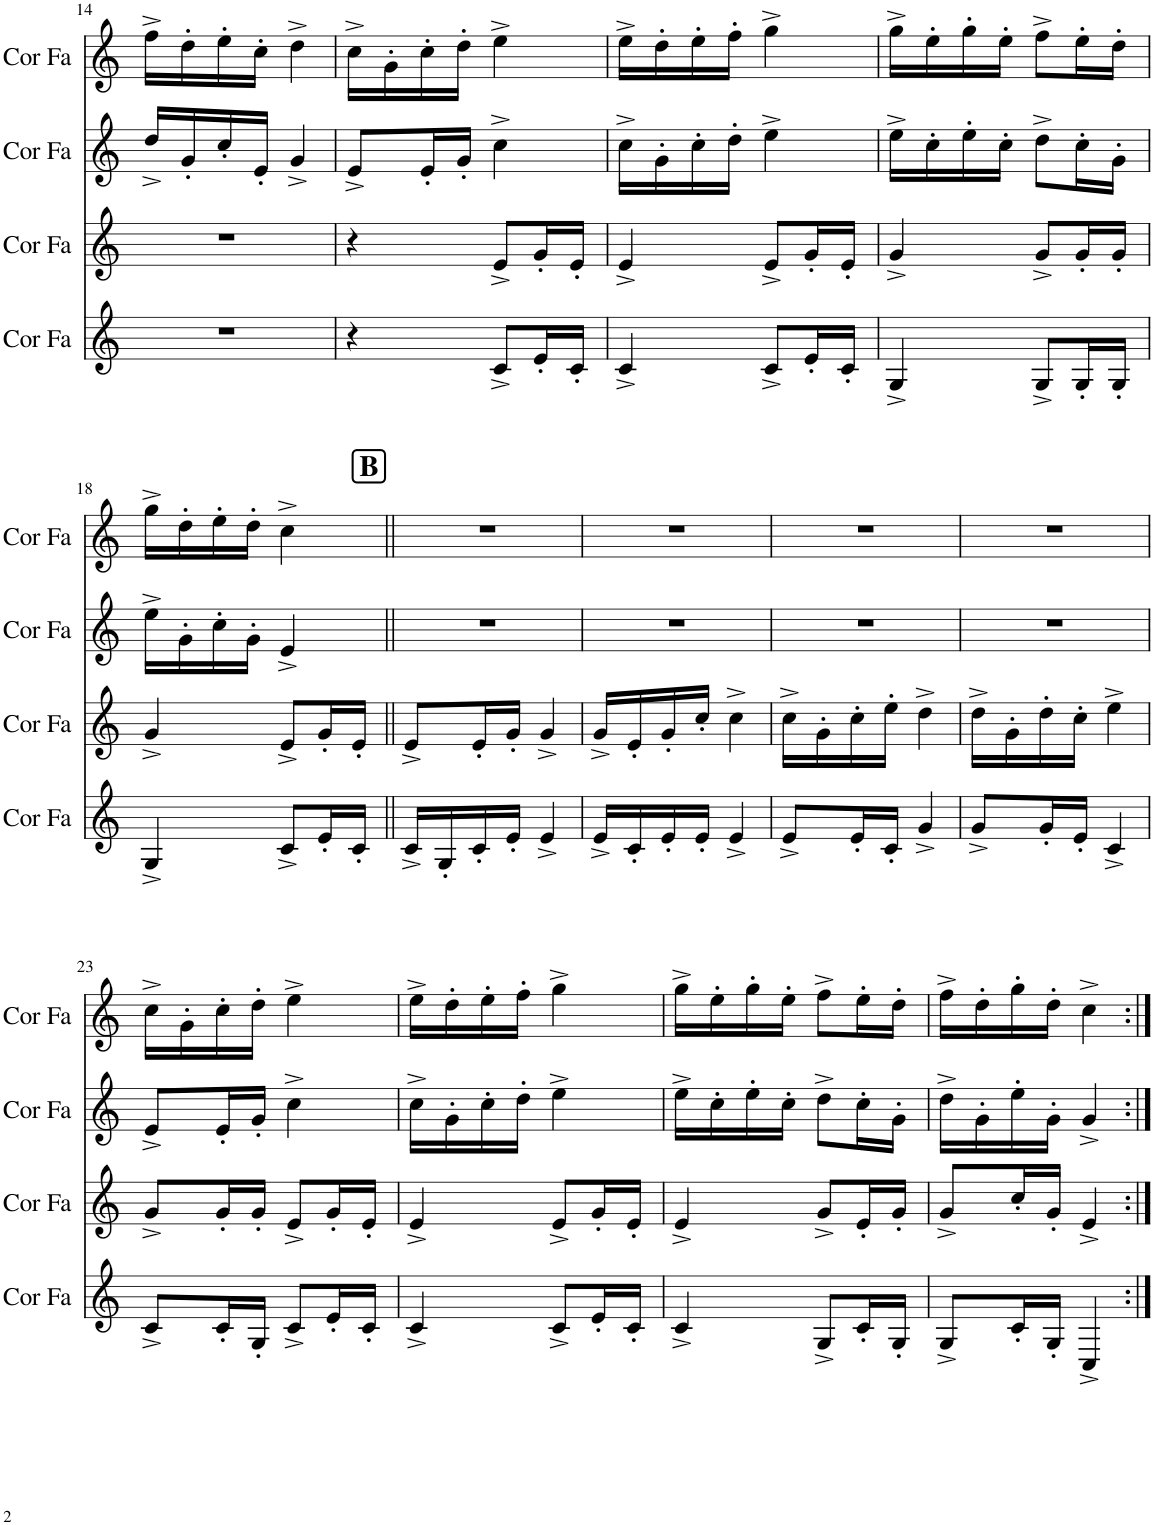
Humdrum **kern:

**kern	**kern	**kern	**kern
*part4	*part3	*part2	*part1
*staff4	*staff3	*staff2	*staff1
*I"Cor en Fa	*I"Cor en Fa	*I"Cor en Fa	*I"Cor en Fa
*I'Cor Fa	*I'Cor Fa	*I'Cor Fa	*I'Cor Fa
!!LO:PB:g=z
*clefG2	*clefG2	*clefG2	*clefG2
*Trd4c7	*Trd4c7	*Trd4c7	*Trd4c7
*k[]	*k[]	*k[]	*k[]
*M2/4	*M2/4	*M2/4	*M2/4
=14	=14	=14	=14
2r	2r	16dd^/LL	16ff^\LL
.	.	16g'/	16dd'\
.	.	16cc'/	16ee'\
.	.	16e'/JJ	16cc'\JJ
.	.	4g^/	4dd^\
=15	=15	=15	=15
4r	4r	8e^/L	16cc^\LL
.	.	.	16g'\
.	.	16e'/L	16cc'\
.	.	16g'/JJ	16dd'\JJ
8c^/L	8e^/L	4cc^\	4ee^\
16e'/L	16g'/L	.	.
16c'/JJ	16e'/JJ	.	.
=16	=16	=16	=16
4c^/	4e^/	16cc^\LL	16ee^\LL
.	.	16g'\	16dd'\
.	.	16cc'\	16ee'\
.	.	16dd'\JJ	16ff'\JJ
8c^/L	8e^/L	4ee^\	4gg^\
16e'/L	16g'/L	.	.
16c'/JJ	16e'/JJ	.	.
=17	=17	=17	=17
4G^/	4g^/	16ee^\LL	16gg^\LL
.	.	16cc'\	16ee'\
.	.	16ee'\	16gg'\
.	.	16cc'\JJ	16ee'\JJ
8G^/L	8g^/L	8dd^\L	8ff^\L
16G'/L	16g'/L	16cc'\L	16ee'\L
16G'/JJ	16g'/JJ	16g'\JJ	16dd'\JJ
!!LO:LB:g=z
=18	=18	=18	=18
4G^/	4g^/	16ee^\LL	16gg^\LL
.	.	16g'\	16dd'\
.	.	16cc'\	16ee'\
.	.	16g'\JJ	16dd'\JJ
8c^/L	8e^/L	4e^/	4cc^\
16e'/L	16g'/L	.	.
16c'/JJ	16e'/JJ	.	.
!!LO:REH:place=s1:a:B:cj:fs=14:t=B
=19||	=19||	=19||	=19||
16c^/LL	8e^/L	2r	2r
16G'/	.	.	.
16c'/	16e'/L	.	.
16e'/JJ	16g'/JJ	.	.
4e^/	4g^/	.	.
=20	=20	=20	=20
16e^/LL	16g^/LL	2r	2r
16c'/	16e'/	.	.
16e'/	16g'/	.	.
16e'/JJ	16cc'/JJ	.	.
4e^/	4cc^\	.	.
=21	=21	=21	=21
8e^/L	16cc^\LL	2r	2r
.	16g'\	.	.
16e'/L	16cc'\	.	.
16c'/JJ	16ee'\JJ	.	.
4g^/	4dd^\	.	.
=22	=22	=22	=22
8g^/L	16dd^\LL	2r	2r
.	16g'\	.	.
16g'/L	16dd'\	.	.
16e'/JJ	16cc'\JJ	.	.
4c^/	4ee^\	.	.
!!LO:LB:g=z
=23	=23	=23	=23
8c^/L	8g^/L	8e^/L	16cc^\LL
.	.	.	16g'\
16c'/L	16g'/L	16e'/L	16cc'\
16G'/JJ	16g'/JJ	16g'/JJ	16dd'\JJ
8c^/L	8e^/L	4cc^\	4ee^\
16e'/L	16g'/L	.	.
16c'/JJ	16e'/JJ	.	.
=24	=24	=24	=24
4c^/	4e^/	16cc^\LL	16ee^\LL
.	.	16g'\	16dd'\
.	.	16cc'\	16ee'\
.	.	16dd'\JJ	16ff'\JJ
8c^/L	8e^/L	4ee^\	4gg^\
16e'/L	16g'/L	.	.
16c'/JJ	16e'/JJ	.	.
=25	=25	=25	=25
4c^/	4e^/	16ee^\LL	16gg^\LL
.	.	16cc'\	16ee'\
.	.	16ee'\	16gg'\
.	.	16cc'\JJ	16ee'\JJ
8G^/L	8g^/L	8dd^\L	8ff^\L
16c'/L	16e'/L	16cc'\L	16ee'\L
16G'/JJ	16g'/JJ	16g'\JJ	16dd'\JJ
=26	=26	=26	=26
8G^/L	8g^/L	16dd^\LL	16ff^\LL
.	.	16g'\	16dd'\
16c'/L	16cc'/L	16ee'\	16gg'\
16G'/JJ	16g'/JJ	16g'\JJ	16dd'\JJ
4C^/	4e^/	4g^/	4cc^\
=:|!	=:|!	=:|!	=:|!
*-	*-	*-	*-
